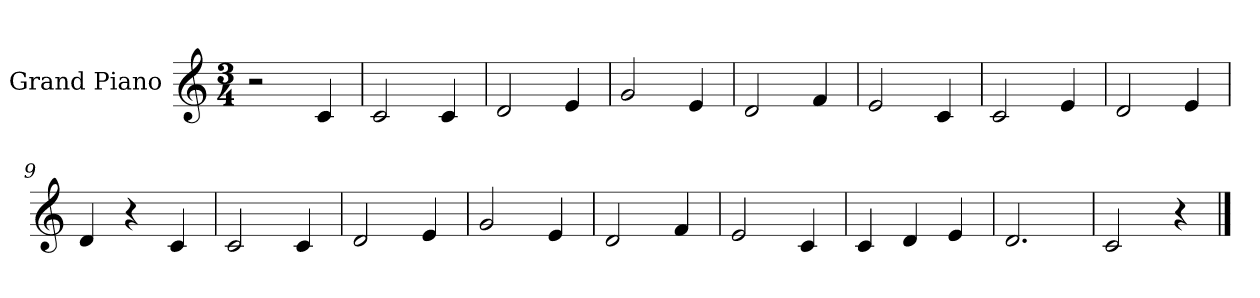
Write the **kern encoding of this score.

**kern
*part1
*staff1
*I"Grand Piano
*I'Pno
*clefG2
*k[]
*C:
*M3/4
=1
2r
4c/
=2
2c/
4c/
=3
2d/
4e/
=4
2g/
4e/
=5
2d/
4f/
=6
2e/
4c/
=7
2c/
4e/
=8
2d/
4e/
!!LO:LB:g=z
=9
4d/
4r
4c/
=10
2c/
4c/
=11
2d/
4e/
=12
2g/
4e/
=13
2d/
4f/
=14
2e/
4c/
=15
4c/
4d/
4e/
=16
2.d/
=17
2c/
4r
==
*-
